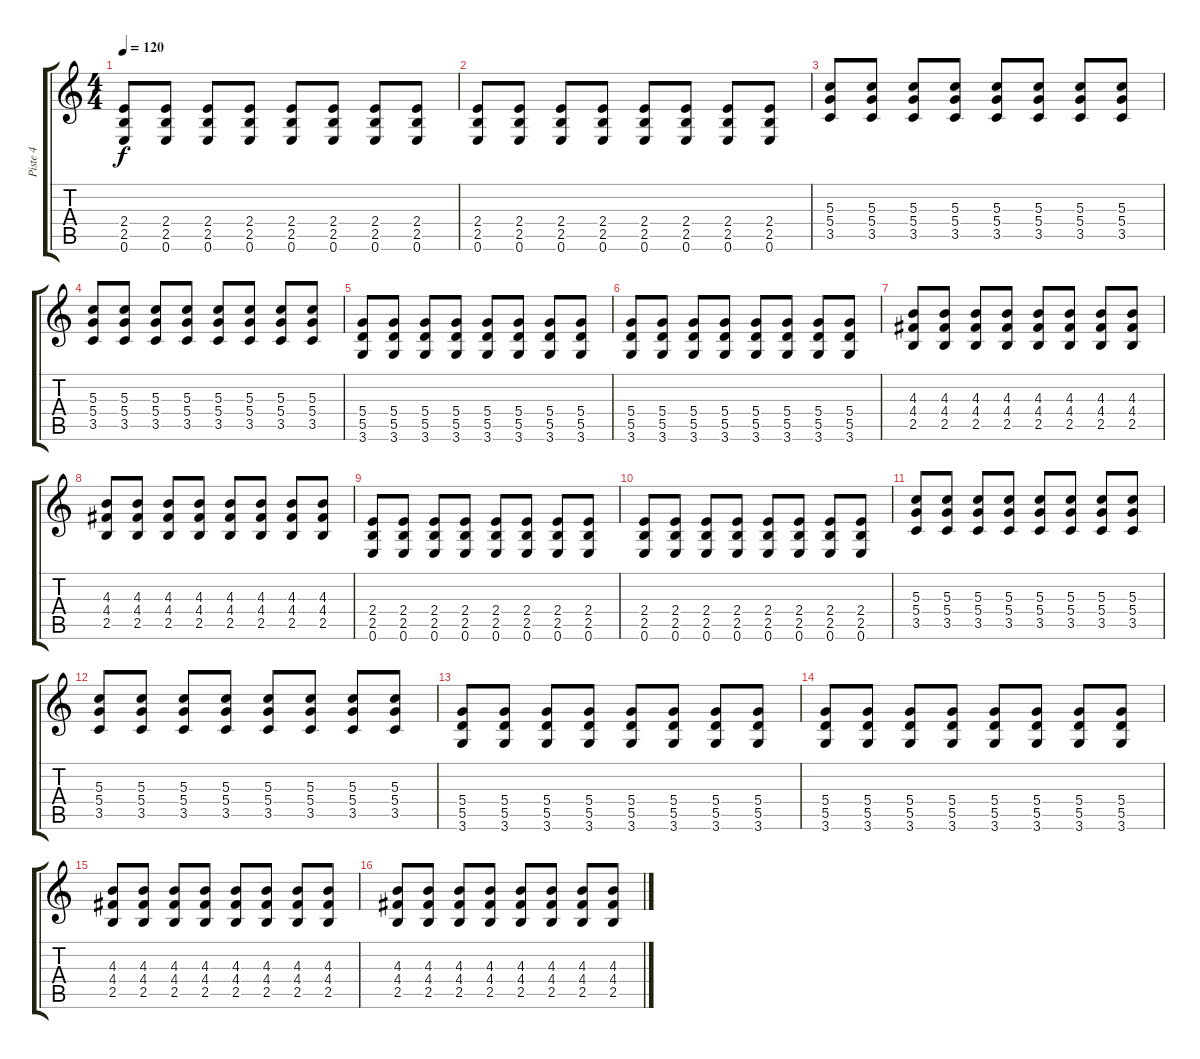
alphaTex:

\track ("Piste 4" "Piste 4") {instrument distortionguitar}
\staff {score tabs}
\tuning (E4 B3 G3 D3 A2 E2) {hide}
\ts (4 4)
\tempo 120
\clef g2
\ks c
(2.4 2.5 0.6).8{dy f volume 8} (2.4 2.5 0.6).8 (2.4 2.5 0.6).8 (2.4 2.5 0.6).8 (2.4 2.5 0.6).8 (2.4 2.5 0.6).8 (2.4 2.5 0.6).8 (2.4 2.5 0.6).8 |
(2.4 2.5 0.6).8 (2.4 2.5 0.6).8 (2.4 2.5 0.6).8 (2.4 2.5 0.6).8 (2.4 2.5 0.6).8 (2.4 2.5 0.6).8 (2.4 2.5 0.6).8 (2.4 2.5 0.6).8 |
(5.3 5.4 3.5).8 (5.3 5.4 3.5).8 (5.3 5.4 3.5).8 (5.3 5.4 3.5).8 (5.3 5.4 3.5).8 (5.3 5.4 3.5).8 (5.3 5.4 3.5).8 (5.3 5.4 3.5).8 |
(5.3 5.4 3.5).8 (5.3 5.4 3.5).8 (5.3 5.4 3.5).8 (5.3 5.4 3.5).8 (5.3 5.4 3.5).8 (5.3 5.4 3.5).8 (5.3 5.4 3.5).8 (5.3 5.4 3.5).8 |
(5.4 5.5 3.6).8 (5.4 5.5 3.6).8 (5.4 5.5 3.6).8 (5.4 5.5 3.6).8 (5.4 5.5 3.6).8 (5.4 5.5 3.6).8 (5.4 5.5 3.6).8 (5.4 5.5 3.6).8 |
(5.4 5.5 3.6).8 (5.4 5.5 3.6).8 (5.4 5.5 3.6).8 (5.4 5.5 3.6).8 (5.4 5.5 3.6).8 (5.4 5.5 3.6).8 (5.4 5.5 3.6).8 (5.4 5.5 3.6).8 |
(4.3 4.4 2.5).8 (4.3 4.4 2.5).8 (4.3 4.4 2.5).8 (4.3 4.4 2.5).8 (4.3 4.4 2.5).8 (4.3 4.4 2.5).8 (4.3 4.4 2.5).8 (4.3 4.4 2.5).8 |
(4.3 4.4 2.5).8 (4.3 4.4 2.5).8 (4.3 4.4 2.5).8 (4.3 4.4 2.5).8 (4.3 4.4 2.5).8 (4.3 4.4 2.5).8 (4.3 4.4 2.5).8 (4.3 4.4 2.5).8 |
(2.4 2.5 0.6).8{volume 11} (2.4 2.5 0.6).8 (2.4 2.5 0.6).8 (2.4 2.5 0.6).8 (2.4 2.5 0.6).8 (2.4 2.5 0.6).8 (2.4 2.5 0.6).8 (2.4 2.5 0.6).8 |
(2.4 2.5 0.6).8 (2.4 2.5 0.6).8 (2.4 2.5 0.6).8 (2.4 2.5 0.6).8 (2.4 2.5 0.6).8 (2.4 2.5 0.6).8 (2.4 2.5 0.6).8 (2.4 2.5 0.6).8 |
(5.3 5.4 3.5).8 (5.3 5.4 3.5).8 (5.3 5.4 3.5).8 (5.3 5.4 3.5).8 (5.3 5.4 3.5).8 (5.3 5.4 3.5).8 (5.3 5.4 3.5).8 (5.3 5.4 3.5).8 |
(5.3 5.4 3.5).8 (5.3 5.4 3.5).8 (5.3 5.4 3.5).8 (5.3 5.4 3.5).8 (5.3 5.4 3.5).8 (5.3 5.4 3.5).8 (5.3 5.4 3.5).8 (5.3 5.4 3.5).8 |
(5.4 5.5 3.6).8 (5.4 5.5 3.6).8 (5.4 5.5 3.6).8 (5.4 5.5 3.6).8 (5.4 5.5 3.6).8 (5.4 5.5 3.6).8 (5.4 5.5 3.6).8 (5.4 5.5 3.6).8 |
(5.4 5.5 3.6).8 (5.4 5.5 3.6).8 (5.4 5.5 3.6).8 (5.4 5.5 3.6).8 (5.4 5.5 3.6).8 (5.4 5.5 3.6).8 (5.4 5.5 3.6).8 (5.4 5.5 3.6).8 |
(4.3 4.4 2.5).8 (4.3 4.4 2.5).8 (4.3 4.4 2.5).8 (4.3 4.4 2.5).8 (4.3 4.4 2.5).8 (4.3 4.4 2.5).8 (4.3 4.4 2.5).8 (4.3 4.4 2.5).8 |
(4.3 4.4 2.5).8 (4.3 4.4 2.5).8 (4.3 4.4 2.5).8 (4.3 4.4 2.5).8 (4.3 4.4 2.5).8 (4.3 4.4 2.5).8 (4.3 4.4 2.5).8 (4.3 4.4 2.5).8
